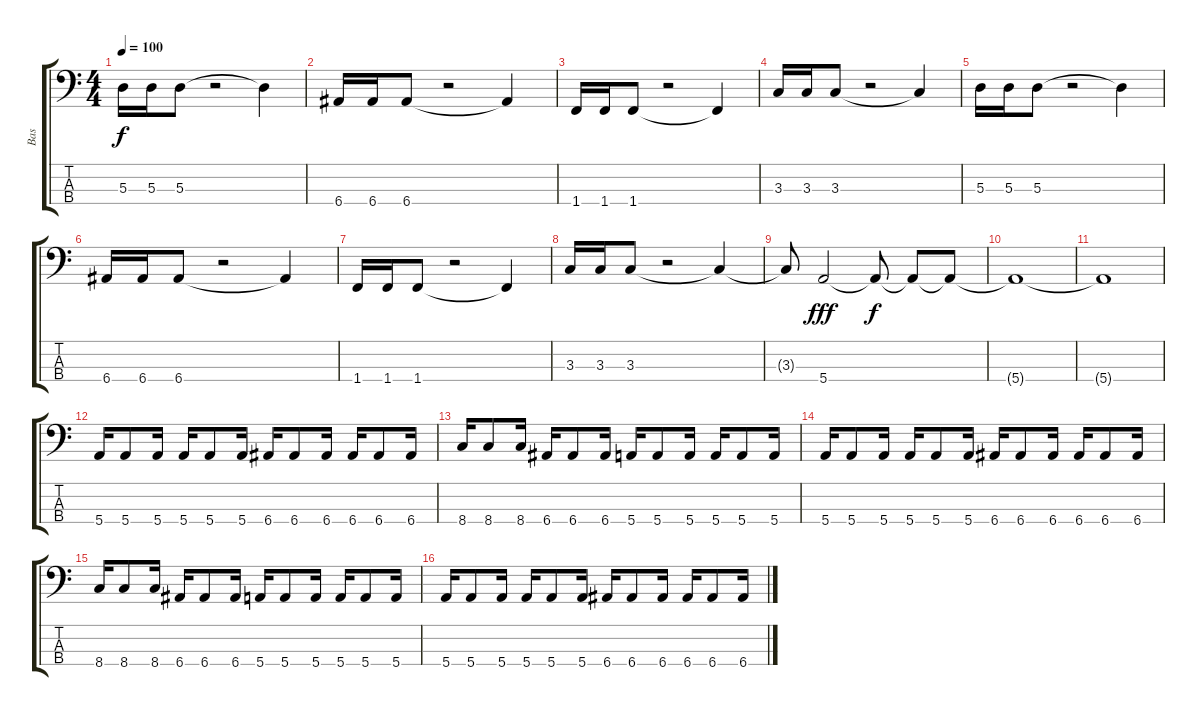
\track ("Bas" "Bas") {instrument electricbasspick}
\staff {score tabs}
\tuning (G2 D2 A1 E1) {hide}
\ts (4 4)
\tempo 100
\clef f4
\ks c
5.3.16{dy f instrument electricbasspick} 5.3.16 5.3.8 r.2 5.3{t}.4 |
6.4.16 6.4.16 6.4.8 r.2 6.4{t}.4 |
1.4.16 1.4.16 1.4.8 r.2 1.4{t}.4 |
3.3.16 3.3.16 3.3.8 r.2 3.3{t}.4 |
5.3.16 5.3.16 5.3.8 r.2 5.3{t}.4 |
6.4.16 6.4.16 6.4.8 r.2 6.4{t}.4 |
1.4.16 1.4.16 1.4.8 r.2 1.4{t}.4 |
3.3.16 3.3.16 3.3.8 r.2 3.3{t}.4 |
3.3{t}.8 5.4.2{dy fff} 5.4{t}.8{dy f} 5.4{t}.8 5.4{t}.8 |
5.4{t}.1 |
5.4{t}.1 |
5.4.16 5.4.8 5.4.16 5.4.16 5.4.8 5.4.16 6.4.16 6.4.8 6.4.16 6.4.16 6.4.8 6.4.16 |
8.4.16 8.4.8 8.4.16 6.4.16 6.4.8 6.4.16 5.4.16 5.4.8 5.4.16 5.4.16 5.4.8 5.4.16 |
5.4.16 5.4.8 5.4.16 5.4.16 5.4.8 5.4.16 6.4.16 6.4.8 6.4.16 6.4.16 6.4.8 6.4.16 |
8.4.16 8.4.8 8.4.16 6.4.16 6.4.8 6.4.16 5.4.16 5.4.8 5.4.16 5.4.16 5.4.8 5.4.16 |
5.4.16 5.4.8 5.4.16 5.4.16 5.4.8 5.4.16 6.4.16 6.4.8 6.4.16 6.4.16 6.4.8 6.4.16
